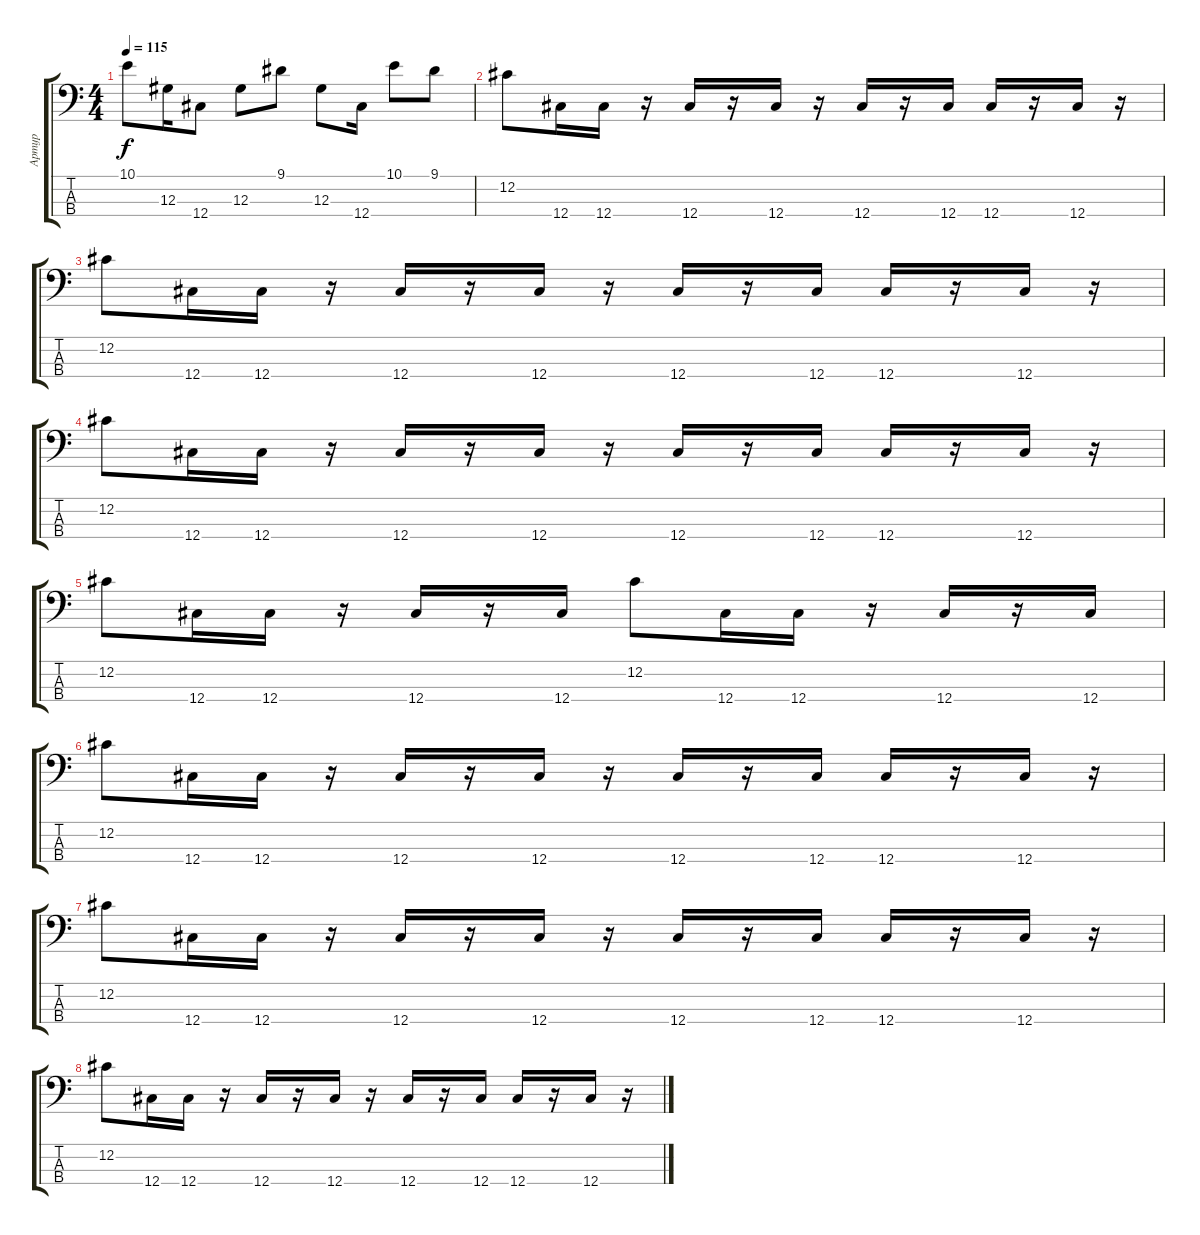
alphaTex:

\track ("Артур" "Артур") {instrument slapbass1}
\staff {score tabs}
\tuning (Gb2 Db2 Ab1 Db1) {hide}
\ts (4 4)
\tempo 115
\clef f4
\ks c
10.1.8{dy f instrument electricbassfinger} 12.3.16 12.4.8 12.3.8 9.1.8 12.3.8 12.4.16 10.1.8 9.1.8 |
12.2.8{instrument slapbass1} 12.4.16 12.4.16 r.16 12.4.16 r.16 12.4.16 r.16 12.4.16 r.16 12.4.16 12.4.16 r.16 12.4.16 r.16 |
12.2.8 12.4.16 12.4.16 r.16 12.4.16 r.16 12.4.16 r.16 12.4.16 r.16 12.4.16 12.4.16 r.16 12.4.16 r.16 |
12.2.8 12.4.16 12.4.16 r.16 12.4.16 r.16 12.4.16 r.16 12.4.16 r.16 12.4.16 12.4.16 r.16 12.4.16 r.16 |
12.2.8 12.4.16 12.4.16 r.16 12.4.16 r.16 12.4.16 12.2.8 12.4.16 12.4.16 r.16 12.4.16 r.16 12.4.16 |
12.2.8 12.4.16 12.4.16 r.16 12.4.16 r.16 12.4.16 r.16 12.4.16 r.16 12.4.16 12.4.16 r.16 12.4.16 r.16 |
12.2.8 12.4.16 12.4.16 r.16 12.4.16 r.16 12.4.16 r.16 12.4.16 r.16 12.4.16 12.4.16 r.16 12.4.16 r.16 |
12.2.8 12.4.16 12.4.16 r.16 12.4.16 r.16 12.4.16 r.16 12.4.16 r.16 12.4.16 12.4.16 r.16 12.4.16 r.16
